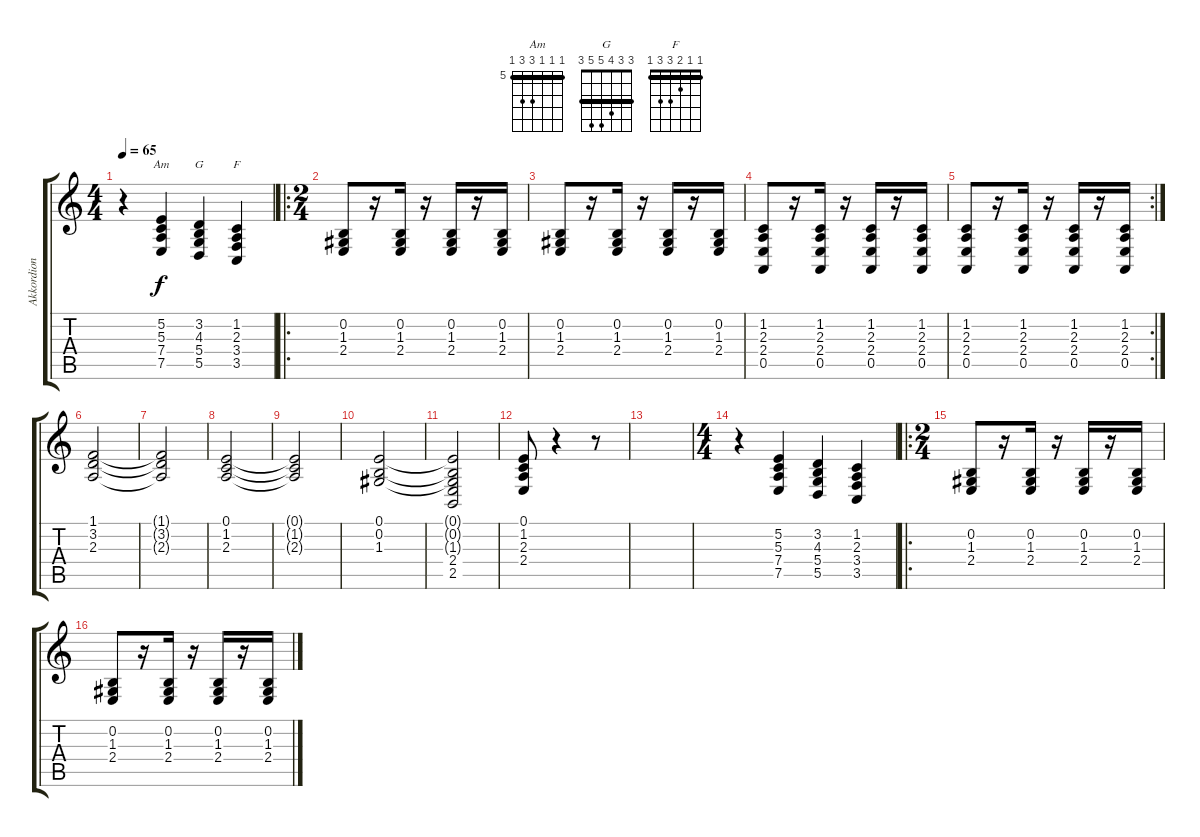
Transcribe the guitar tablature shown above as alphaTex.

\track ("Akkordion" "Akkordion") {instrument accordion}
\staff {score tabs}
\tuning (E4 B3 G3 D3 A2 E2) {hide}
\chord ("Am" 5 5 5 7 7 5) {firstfret 5 barre 5}
\chord ("G" 3 3 4 5 5 3) {barre 3}
\chord ("F" 1 1 2 3 3 1) {barre 1}
\ts (4 4)
\tempo 65
\clef g2
\ks c
r.4{dy f instrument accordion} (5.2 5.3 7.4 7.5).4{ch "Am"} (3.2 4.3 5.4 5.5).4{ch "G"} (1.2 2.3 3.4 3.5).4{ch "F"} |
\ro
\ts (2 4)
(0.2 1.3 2.4).8 r.16 (0.2 1.3 2.4).16 r.16 (0.2 1.3 2.4).16 r.16 (0.2 1.3 2.4).16 |
(0.2 1.3 2.4).8 r.16 (0.2 1.3 2.4).16 r.16 (0.2 1.3 2.4).16 r.16 (0.2 1.3 2.4).16 |
(1.2 2.3 2.4 0.5).8 r.16 (1.2 2.3 2.4 0.5).16 r.16 (1.2 2.3 2.4 0.5).16 r.16 (1.2 2.3 2.4 0.5).16 |
\rc 2
(1.2 2.3 2.4 0.5).8 r.16 (1.2 2.3 2.4 0.5).16 r.16 (1.2 2.3 2.4 0.5).16 r.16 (1.2 2.3 2.4 0.5).16 |
(1.1 3.2 2.3).2 |
(1.1{t} 3.2{t} 2.3{t}).2 |
(0.1 1.2 2.3).2 |
(0.1{t} 1.2{t} 2.3{t}).2 |
(0.1 0.2 1.3).2 |
(0.1{t} 0.2{t} 1.3{t} 2.4 2.5).2 |
(0.1 1.2 2.3 2.4).8 r.4 r.8 |
|
\ts (4 4)
r.4 (5.2 5.3 7.4 7.5).4 (3.2 4.3 5.4 5.5).4 (1.2 2.3 3.4 3.5).4 |
\ro
\ts (2 4)
(0.2 1.3 2.4).8 r.16 (0.2 1.3 2.4).16 r.16 (0.2 1.3 2.4).16 r.16 (0.2 1.3 2.4).16 |
(0.2 1.3 2.4).8 r.16 (0.2 1.3 2.4).16 r.16 (0.2 1.3 2.4).16 r.16 (0.2 1.3 2.4).16
